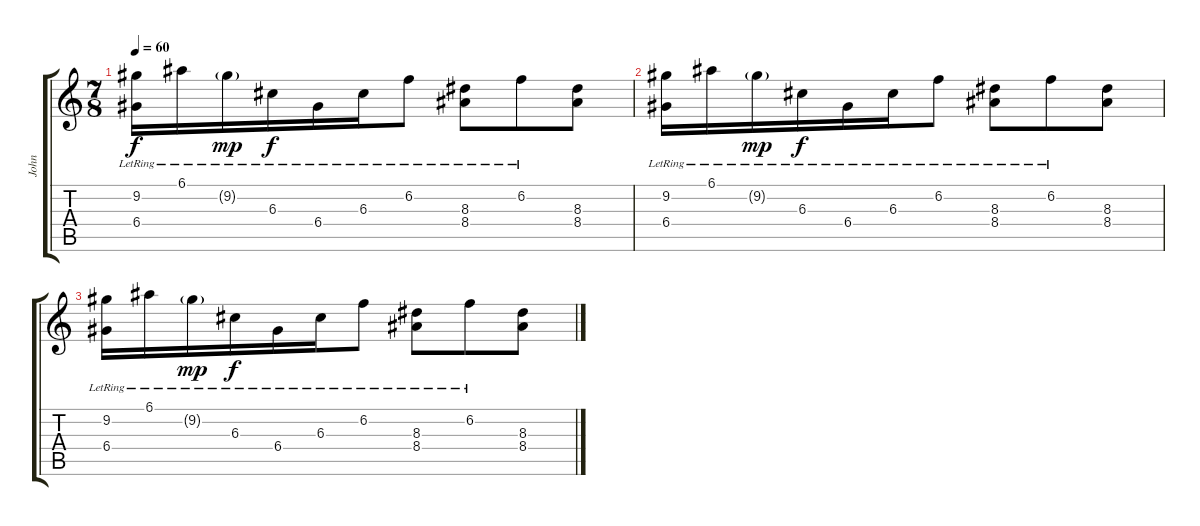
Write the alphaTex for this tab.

\track ("John" "John") {instrument acousticguitarsteel}
\staff {score tabs}
\tuning (E4 B3 G3 D3 A2 E2) {hide}
\ts (7 8)
\tempo 60
\clef g2
\ks c
(9.2{lr} 6.4{lr}).16{dy f} 6.1{lr}.16 9.2{g lr}.16{dy mp} 6.3{lr}.16{dy f} 6.4{lr}.16 6.3{lr}.16 6.2{lr}.8 (8.3{lr} 8.4{lr}).8 6.2{lr}.8 (8.3 8.4).8 |
(9.2{lr} 6.4{lr}).16 6.1{lr}.16 9.2{g lr}.16{dy mp} 6.3{lr}.16{dy f} 6.4{lr}.16 6.3{lr}.16 6.2{lr}.8 (8.3{lr} 8.4{lr}).8{volume 6} 6.2{lr}.8 (8.3 8.4).8 |
(9.2{lr} 6.4{lr}).16 6.1{lr}.16 9.2{g lr}.16{dy mp} 6.3{lr}.16{dy f} 6.4{lr}.16 6.3{lr}.16 6.2{lr}.8 (8.3{lr} 8.4{lr}).8 6.2{lr}.8 (8.3 8.4).8
